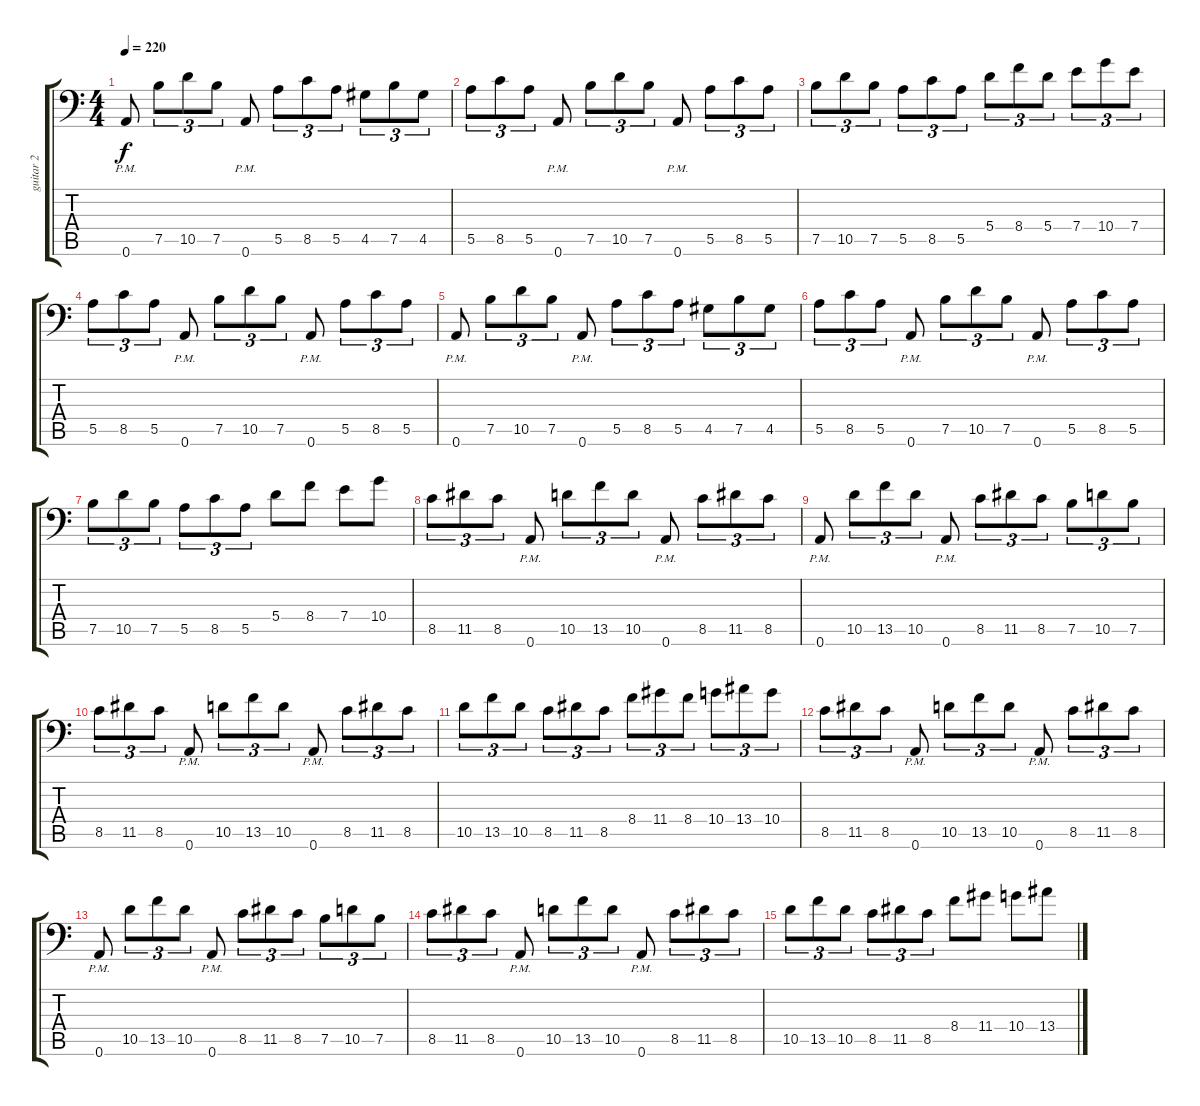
\track ("guitar 2" "guitar 2") {instrument distortionguitar}
\staff {score tabs}
\tuning (B3 Gb3 D3 A2 E2 A1) {hide}
\ts (4 4)
\tempo 220
\clef f4
\ks c
0.6{pm}.8{dy f} 7.5.8{tu (3 2)} 10.5.8{tu (3 2)} 7.5.8{tu (3 2)} 0.6{pm}.8 5.5.8{tu (3 2)} 8.5.8{tu (3 2)} 5.5.8{tu (3 2)} 4.5.8{tu (3 2)} 7.5.8{tu (3 2)} 4.5.8{tu (3 2)} |
5.5.8{tu (3 2)} 8.5.8{tu (3 2)} 5.5.8{tu (3 2)} 0.6{pm}.8 7.5.8{tu (3 2)} 10.5.8{tu (3 2)} 7.5.8{tu (3 2)} 0.6{pm}.8 5.5.8{tu (3 2)} 8.5.8{tu (3 2)} 5.5.8{tu (3 2)} |
7.5.8{tu (3 2)} 10.5.8{tu (3 2)} 7.5.8{tu (3 2)} 5.5.8{tu (3 2)} 8.5.8{tu (3 2)} 5.5.8{tu (3 2)} 5.4.8{tu (3 2)} 8.4.8{tu (3 2)} 5.4.8{tu (3 2)} 7.4.8{tu (3 2)} 10.4.8{tu (3 2)} 7.4.8{tu (3 2)} |
5.5.8{tu (3 2)} 8.5.8{tu (3 2)} 5.5.8{tu (3 2)} 0.6{pm}.8 7.5.8{tu (3 2)} 10.5.8{tu (3 2)} 7.5.8{tu (3 2)} 0.6{pm}.8 5.5.8{tu (3 2)} 8.5.8{tu (3 2)} 5.5.8{tu (3 2)} |
0.6{pm}.8 7.5.8{tu (3 2)} 10.5.8{tu (3 2)} 7.5.8{tu (3 2)} 0.6{pm}.8 5.5.8{tu (3 2)} 8.5.8{tu (3 2)} 5.5.8{tu (3 2)} 4.5.8{tu (3 2)} 7.5.8{tu (3 2)} 4.5.8{tu (3 2)} |
5.5.8{tu (3 2)} 8.5.8{tu (3 2)} 5.5.8{tu (3 2)} 0.6{pm}.8 7.5.8{tu (3 2)} 10.5.8{tu (3 2)} 7.5.8{tu (3 2)} 0.6{pm}.8 5.5.8{tu (3 2)} 8.5.8{tu (3 2)} 5.5.8{tu (3 2)} |
7.5.8{tu (3 2)} 10.5.8{tu (3 2)} 7.5.8{tu (3 2)} 5.5.8{tu (3 2)} 8.5.8{tu (3 2)} 5.5.8{tu (3 2)} 5.4.8 8.4.8 7.4.8 10.4.8 |
8.5.8{tu (3 2)} 11.5.8{tu (3 2)} 8.5.8{tu (3 2)} 0.6{pm}.8 10.5.8{tu (3 2)} 13.5.8{tu (3 2)} 10.5.8{tu (3 2)} 0.6{pm}.8 8.5.8{tu (3 2)} 11.5.8{tu (3 2)} 8.5.8{tu (3 2)} |
0.6{pm}.8 10.5.8{tu (3 2)} 13.5.8{tu (3 2)} 10.5.8{tu (3 2)} 0.6{pm}.8 8.5.8{tu (3 2)} 11.5.8{tu (3 2)} 8.5.8{tu (3 2)} 7.5.8{tu (3 2)} 10.5.8{tu (3 2)} 7.5.8{tu (3 2)} |
8.5.8{tu (3 2)} 11.5.8{tu (3 2)} 8.5.8{tu (3 2)} 0.6{pm}.8 10.5.8{tu (3 2)} 13.5.8{tu (3 2)} 10.5.8{tu (3 2)} 0.6{pm}.8 8.5.8{tu (3 2)} 11.5.8{tu (3 2)} 8.5.8{tu (3 2)} |
10.5.8{tu (3 2)} 13.5.8{tu (3 2)} 10.5.8{tu (3 2)} 8.5.8{tu (3 2)} 11.5.8{tu (3 2)} 8.5.8{tu (3 2)} 8.4.8{tu (3 2)} 11.4.8{tu (3 2)} 8.4.8{tu (3 2)} 10.4.8{tu (3 2)} 13.4.8{tu (3 2)} 10.4.8{tu (3 2)} |
8.5.8{tu (3 2)} 11.5.8{tu (3 2)} 8.5.8{tu (3 2)} 0.6{pm}.8 10.5.8{tu (3 2)} 13.5.8{tu (3 2)} 10.5.8{tu (3 2)} 0.6{pm}.8 8.5.8{tu (3 2)} 11.5.8{tu (3 2)} 8.5.8{tu (3 2)} |
0.6{pm}.8 10.5.8{tu (3 2)} 13.5.8{tu (3 2)} 10.5.8{tu (3 2)} 0.6{pm}.8 8.5.8{tu (3 2)} 11.5.8{tu (3 2)} 8.5.8{tu (3 2)} 7.5.8{tu (3 2)} 10.5.8{tu (3 2)} 7.5.8{tu (3 2)} |
8.5.8{tu (3 2)} 11.5.8{tu (3 2)} 8.5.8{tu (3 2)} 0.6{pm}.8 10.5.8{tu (3 2)} 13.5.8{tu (3 2)} 10.5.8{tu (3 2)} 0.6{pm}.8 8.5.8{tu (3 2)} 11.5.8{tu (3 2)} 8.5.8{tu (3 2)} |
10.5.8{tu (3 2)} 13.5.8{tu (3 2)} 10.5.8{tu (3 2)} 8.5.8{tu (3 2)} 11.5.8{tu (3 2)} 8.5.8{tu (3 2)} 8.4.8 11.4.8 10.4.8 13.4.8
